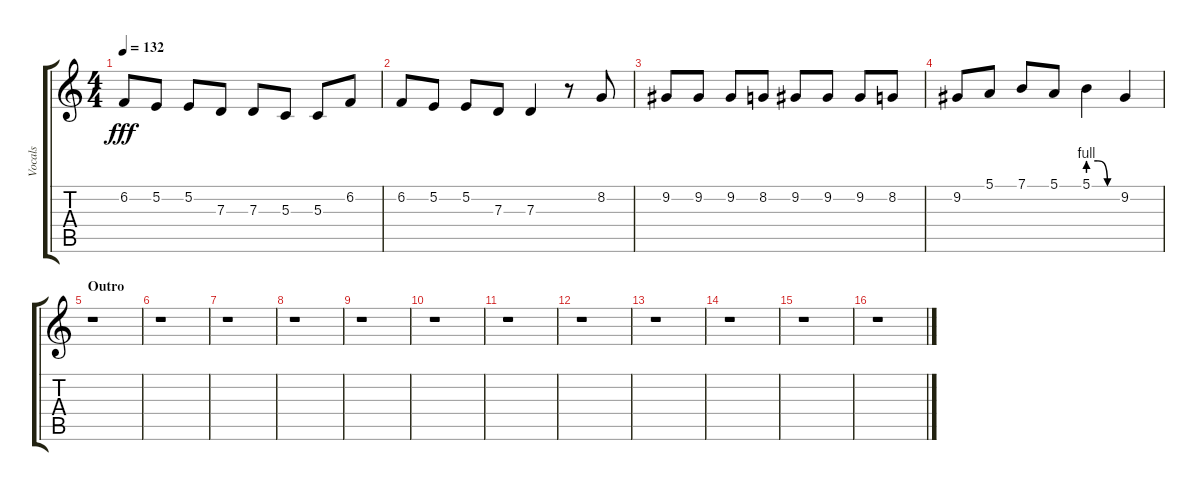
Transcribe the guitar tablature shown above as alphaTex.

\track ("Vocals" "Vocals") {instrument altosax}
\staff {score tabs}
\tuning (E4 B3 G3 D3 A2 E2) {hide}
\ts (4 4)
\tempo 132
\clef g2
\ks c
6.2.8{dy fff} 5.2.8 5.2.8 7.3.8 7.3.8 5.3.8 5.3.8 6.2.8 |
6.2.8 5.2.8 5.2.8 7.3.8 7.3.4 r.8 8.2.8 |
9.2.8 9.2.8 9.2.8 8.2.8 9.2.8 9.2.8 9.2.8 8.2.8 |
9.2.8 5.1.8 7.1.8 5.1.8 5.1{be (custom 0 4 20 4 40 0 60 0)}.4 9.2.4 |
\section ("" "Outro")
r.1 |
r.1 |
r.1 |
r.1 |
r.1 |
r.1 |
r.1 |
r.1 |
r.1 |
r.1 |
r.1 |
r.1
